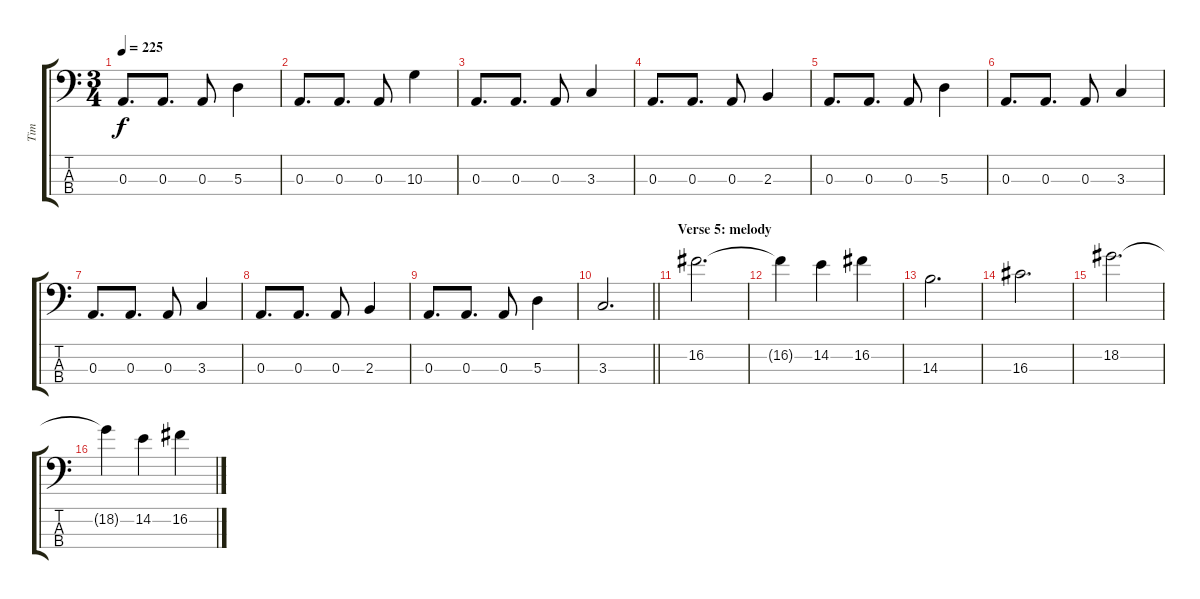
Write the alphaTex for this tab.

\track ("Tim" "Tim") {instrument electricbasspick}
\staff {score tabs}
\tuning (G2 D2 A1 E1) {hide}
\ts (3 4)
\tempo 225
\clef f4
\ks c
0.3.8{d dy f} 0.3.8{d} 0.3.8 5.3.4 |
0.3.8{d} 0.3.8{d} 0.3.8 10.3.4 |
0.3.8{d} 0.3.8{d} 0.3.8 3.3.4 |
0.3.8{d} 0.3.8{d} 0.3.8 2.3.4 |
0.3.8{d} 0.3.8{d} 0.3.8 5.3.4 |
0.3.8{d} 0.3.8{d} 0.3.8 3.3.4 |
0.3.8{d} 0.3.8{d} 0.3.8 3.3.4 |
0.3.8{d} 0.3.8{d} 0.3.8 2.3.4 |
0.3.8{d} 0.3.8{d} 0.3.8 5.3.4 |
\barLineRight lightlight
3.3.2{d} |
\section ("" "Verse 5: melody")
16.2.2{d} |
16.2{t}.4 14.2.4 16.2.4 |
14.3.2{d} |
16.3.2{d} |
18.2.2{d} |
18.2{t}.4 14.2.4 16.2.4
